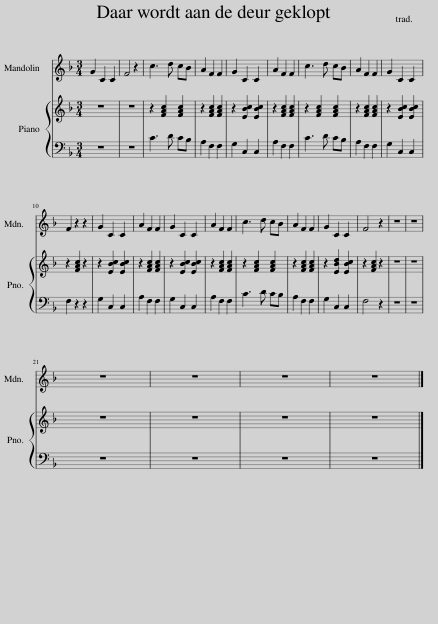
X:1
%%score 1 { 2 | 3 }
L:1/8
M:3/4
I:linebreak $
K:F
V:1 treble
V:2 treble
V:3 bass
V:1
 G2 C2 C2 | F4 z2 | c3 d cB | A2 F2 F2 | G2 C2 C2 | %5
 A2 F2 F2 | c3 d cB | A2 F2 F2 | G2 C2 C2 |$ F2 z2 z2 | %10
 G2 C2 C2 | A2 F2 F2 | G2 C2 C2 | A2 F2 F2 | c3 d cB | %15
 A2 F2 F2 | G2 C2 C2 | F4 z2 | z6 | z6 |$ %20
 z6 | z6 | z6 | z6 |] %24
V:2
 z6 | z6 | z2 [FAc]2 [FAc]2 | z2 [FAc]2 [FAc]2 | z2 [EBc]2 [EBc]2 | %5
 z2 [FAc]2 [FAc]2 | z2 [FAc]2 [FAc]2 | z2 [FAc]2 [FAc]2 | z2 [EBc]2 [EBc]2 |$ z2 [FAc]2 z2 | %10
 z2 [EBc]2 [EBc]2 | z2 [FAc]2 [FAc]2 | z2 [EBc]2 [EBc]2 | z2 [FAc]2 [FAc]2 | z2 [FAc]2 [FAc]2 | %15
 z2 [FAc]2 [FAc]2 | z2 [EBd]2 [EBc]2 | z2 [FAc]2 z2 | z6 | z6 |$ %20
 z6 | z6 | z6 | z6 |] %24
V:3
 z6 | z6 | C3 D CB, | A,2 F,2 F,2 | G,2 C,2 C,2 | %5
 A,2 F,2 F,2 | C3 D CB, | A,2 F,2 F,2 | G,2 C,2 C,2 |$ F,2 z2 z2 | %10
 G,2 C,2 C,2 | A,2 F,2 F,2 | G,2 C,2 C,2 | A,2 F,2 F,2 | C3 D CB, | %15
 A,2 F,2 F,2 | G,2 C,2 C,2 | F,4 z2 | z6 | z6 |$ %20
 z6 | z6 | z6 | z6 |] %24
